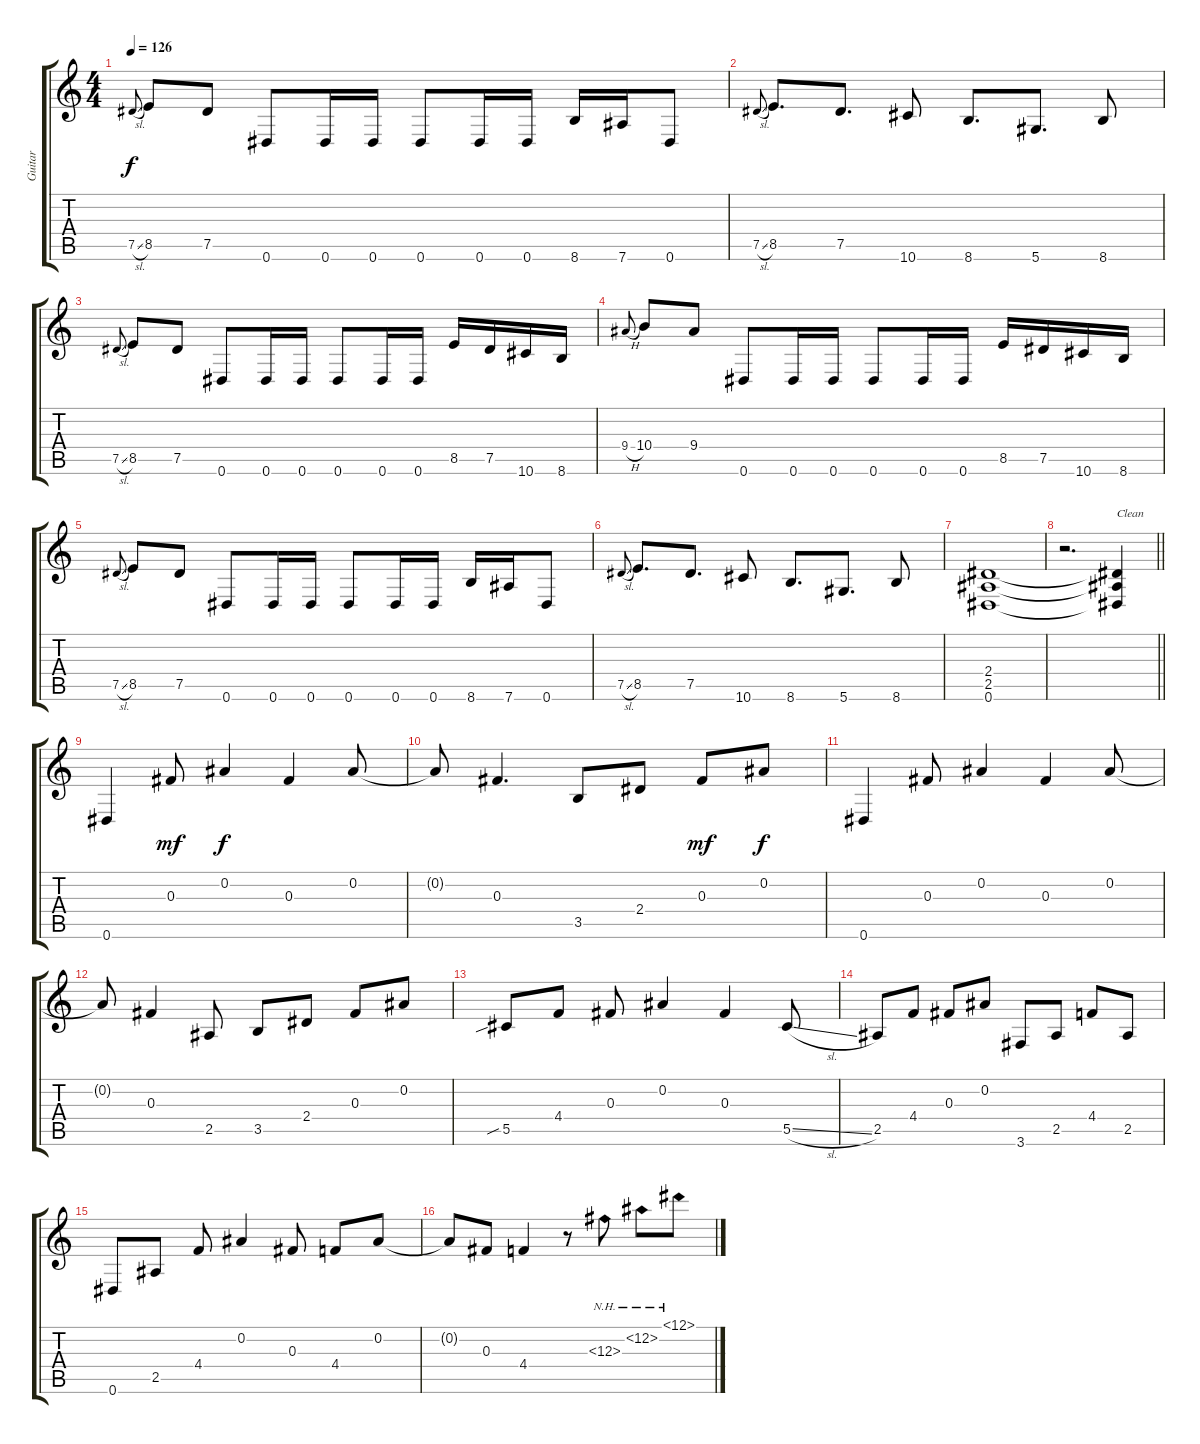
\track ("Guitar" "Guitar") {instrument electricguitarjazz}
\staff {score tabs}
\tuning (Eb4 Bb3 Gb3 Db3 Ab2 Eb2) {hide}
\ts (4 4)
\tempo 126
\clef g2
\ks c
7.5{sl}.8{gr onbeat dy f} 8.5.8 7.5.8 0.6.8 0.6.16 0.6.16 0.6.8 0.6.16 0.6.16 8.6.16 7.6.16 0.6.8 |
7.5{sl}.8{gr onbeat} 8.5.8{d} 7.5.8{d} 10.6.8 8.6.8{d} 5.6.8{d} 8.6.8 |
7.5{sl}.8{gr onbeat} 8.5.8 7.5.8 0.6.8 0.6.16 0.6.16 0.6.8 0.6.16 0.6.16 8.5.16 7.5.16 10.6.16 8.6.16 |
9.4{h}.8{gr onbeat} 10.4.8 9.4.8 0.6.8 0.6.16 0.6.16 0.6.8 0.6.16 0.6.16 8.5.16 7.5.16 10.6.16 8.6.16 |
7.5{sl}.8{gr onbeat} 8.5.8 7.5.8 0.6.8 0.6.16 0.6.16 0.6.8 0.6.16 0.6.16 8.6.16 7.6.16 0.6.8 |
7.5{sl}.8{gr onbeat} 8.5.8{d} 7.5.8{d} 10.6.8 8.6.8{d} 5.6.8{d} 8.6.8 |
(2.4 2.5 0.6).1 |
\barLineRight lightlight
r.2{d} (2.4{t} 2.5{t} 0.6{t}).4{txt "Clean" instrument electricguitarjazz} |
0.6.4 0.3.8{dy mf} 0.2.4{dy f} 0.3.4 0.2.8 |
0.2{t}.8 0.3.4{d} 3.5.8 2.4.8 0.3.8{dy mf} 0.2.8{dy f} |
0.6.4 0.3.8 0.2.4 0.3.4 0.2.8 |
0.2{t}.8 0.3.4 2.5.8 3.5.8 2.4.8 0.3.8 0.2.8 |
5.5{sib}.8 4.4.8 0.3.8 0.2.4 0.3.4 5.5{sl}.8 |
2.5.8 4.4.8 0.3.8 0.2.8 3.6.8 2.5.8 4.4.8 2.5.8 |
0.6.8 2.5.8 4.4.8 0.2.4 0.3.8 4.4.8 0.2.8 |
0.2{t}.8 0.3.8 4.4.4 r.8 12.3{nh}.8 12.2{nh}.8 12.1{nh}.8
